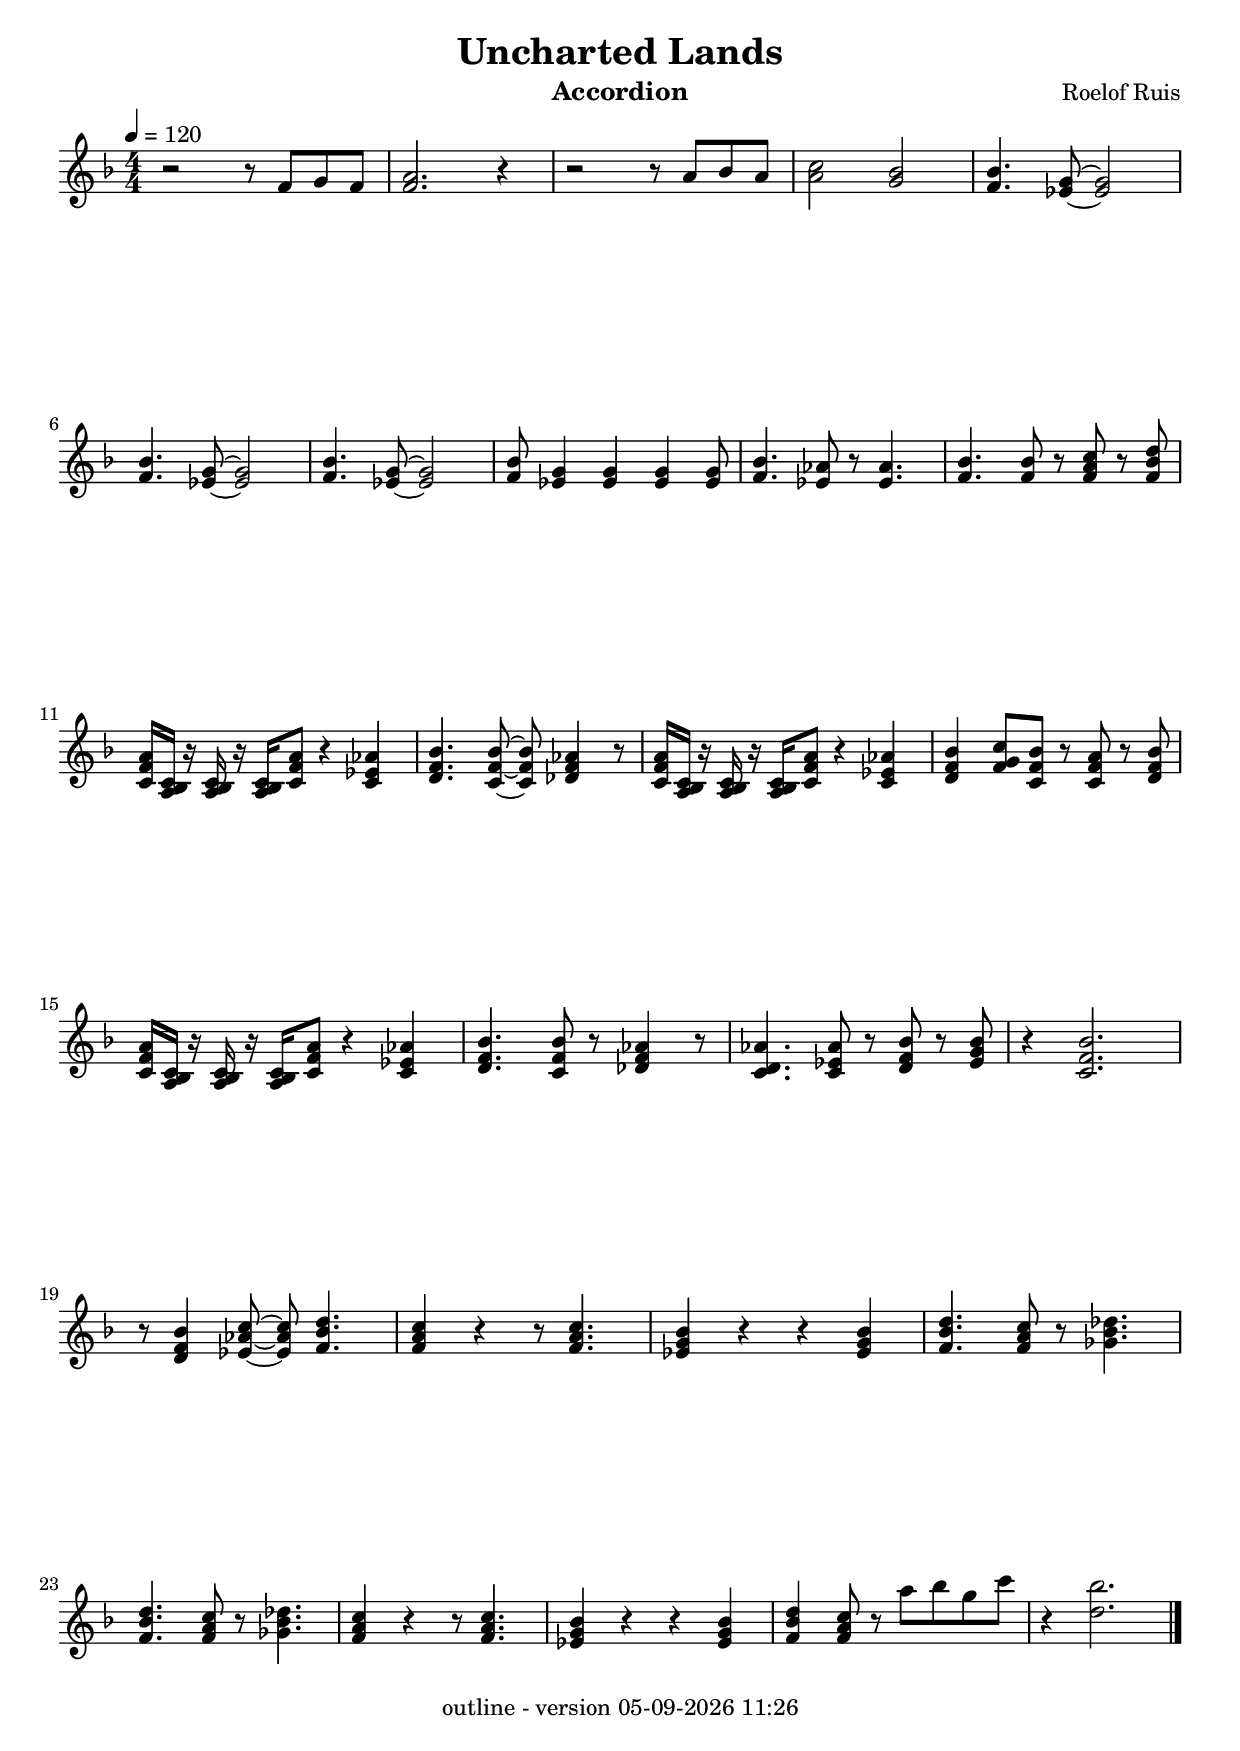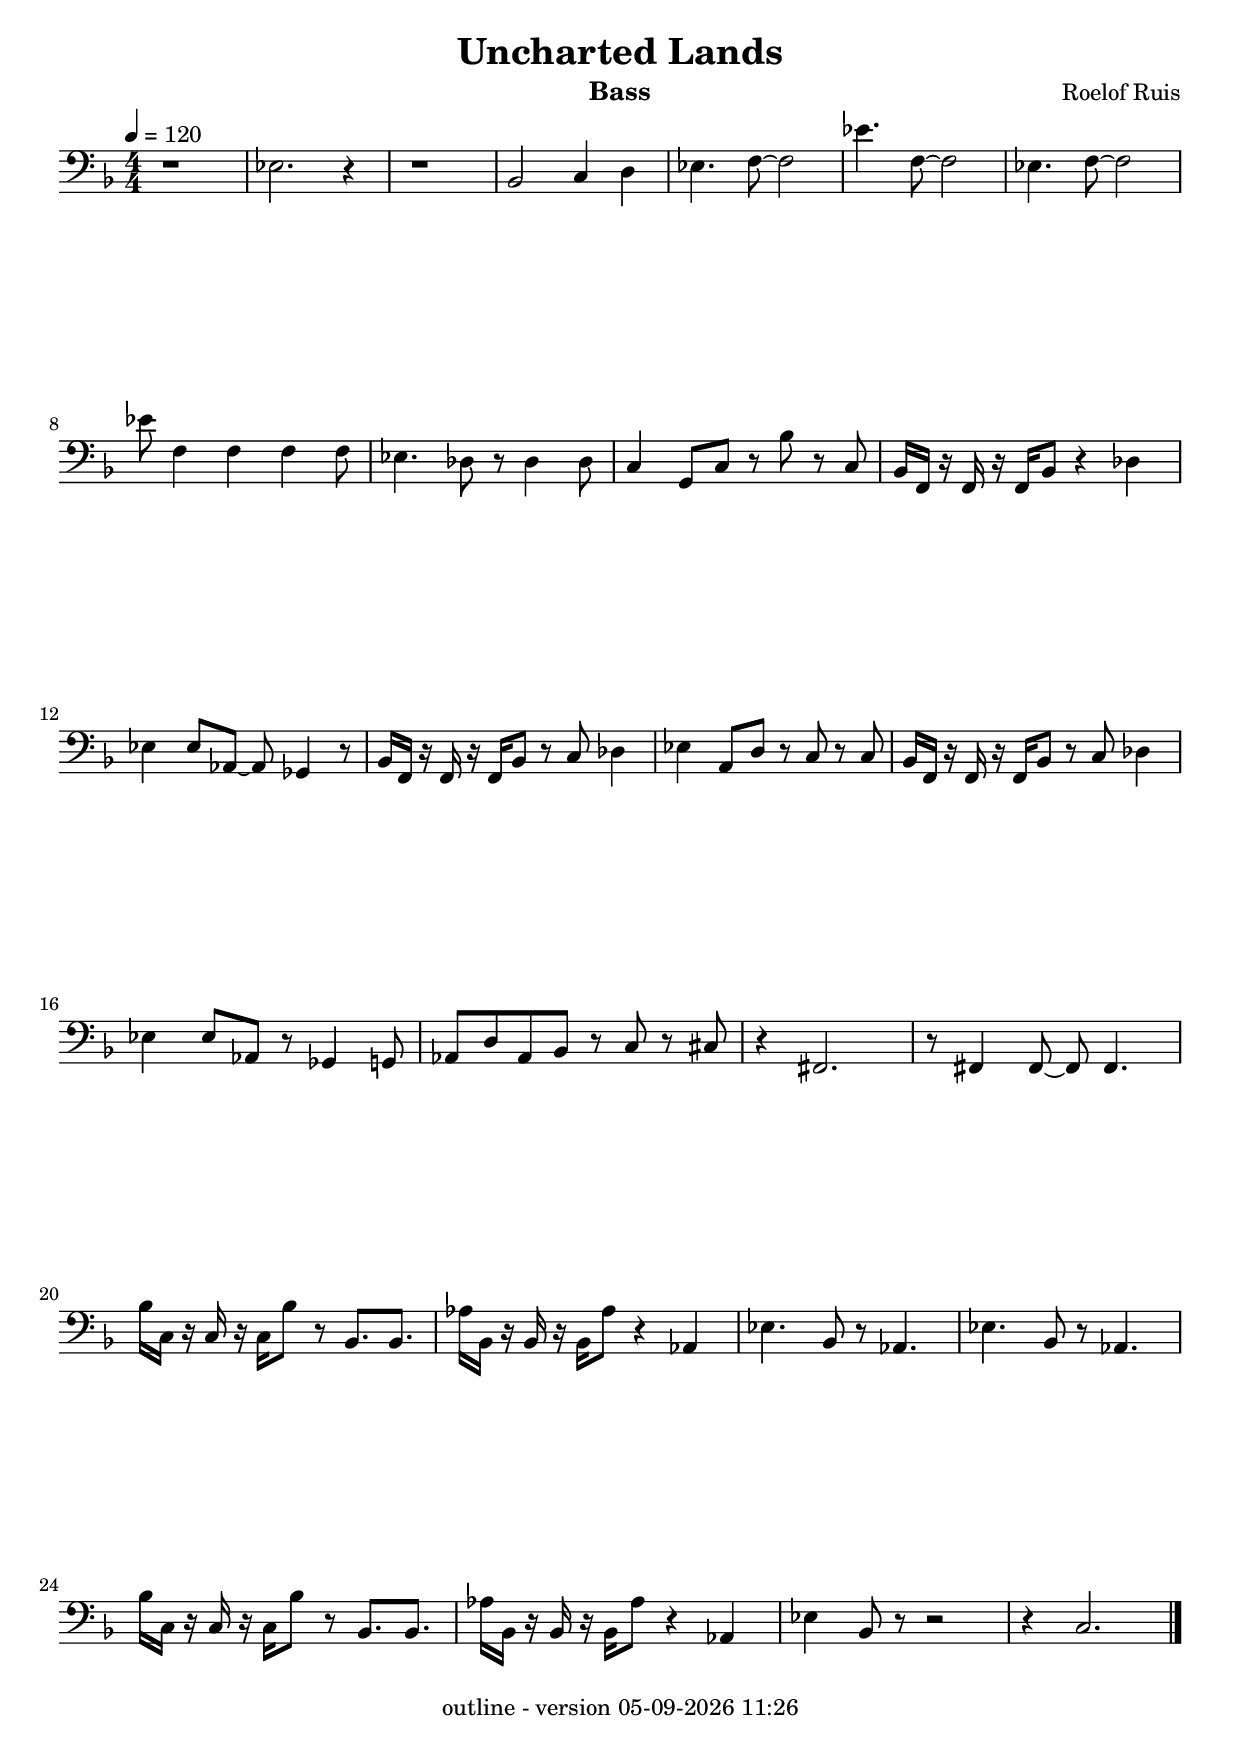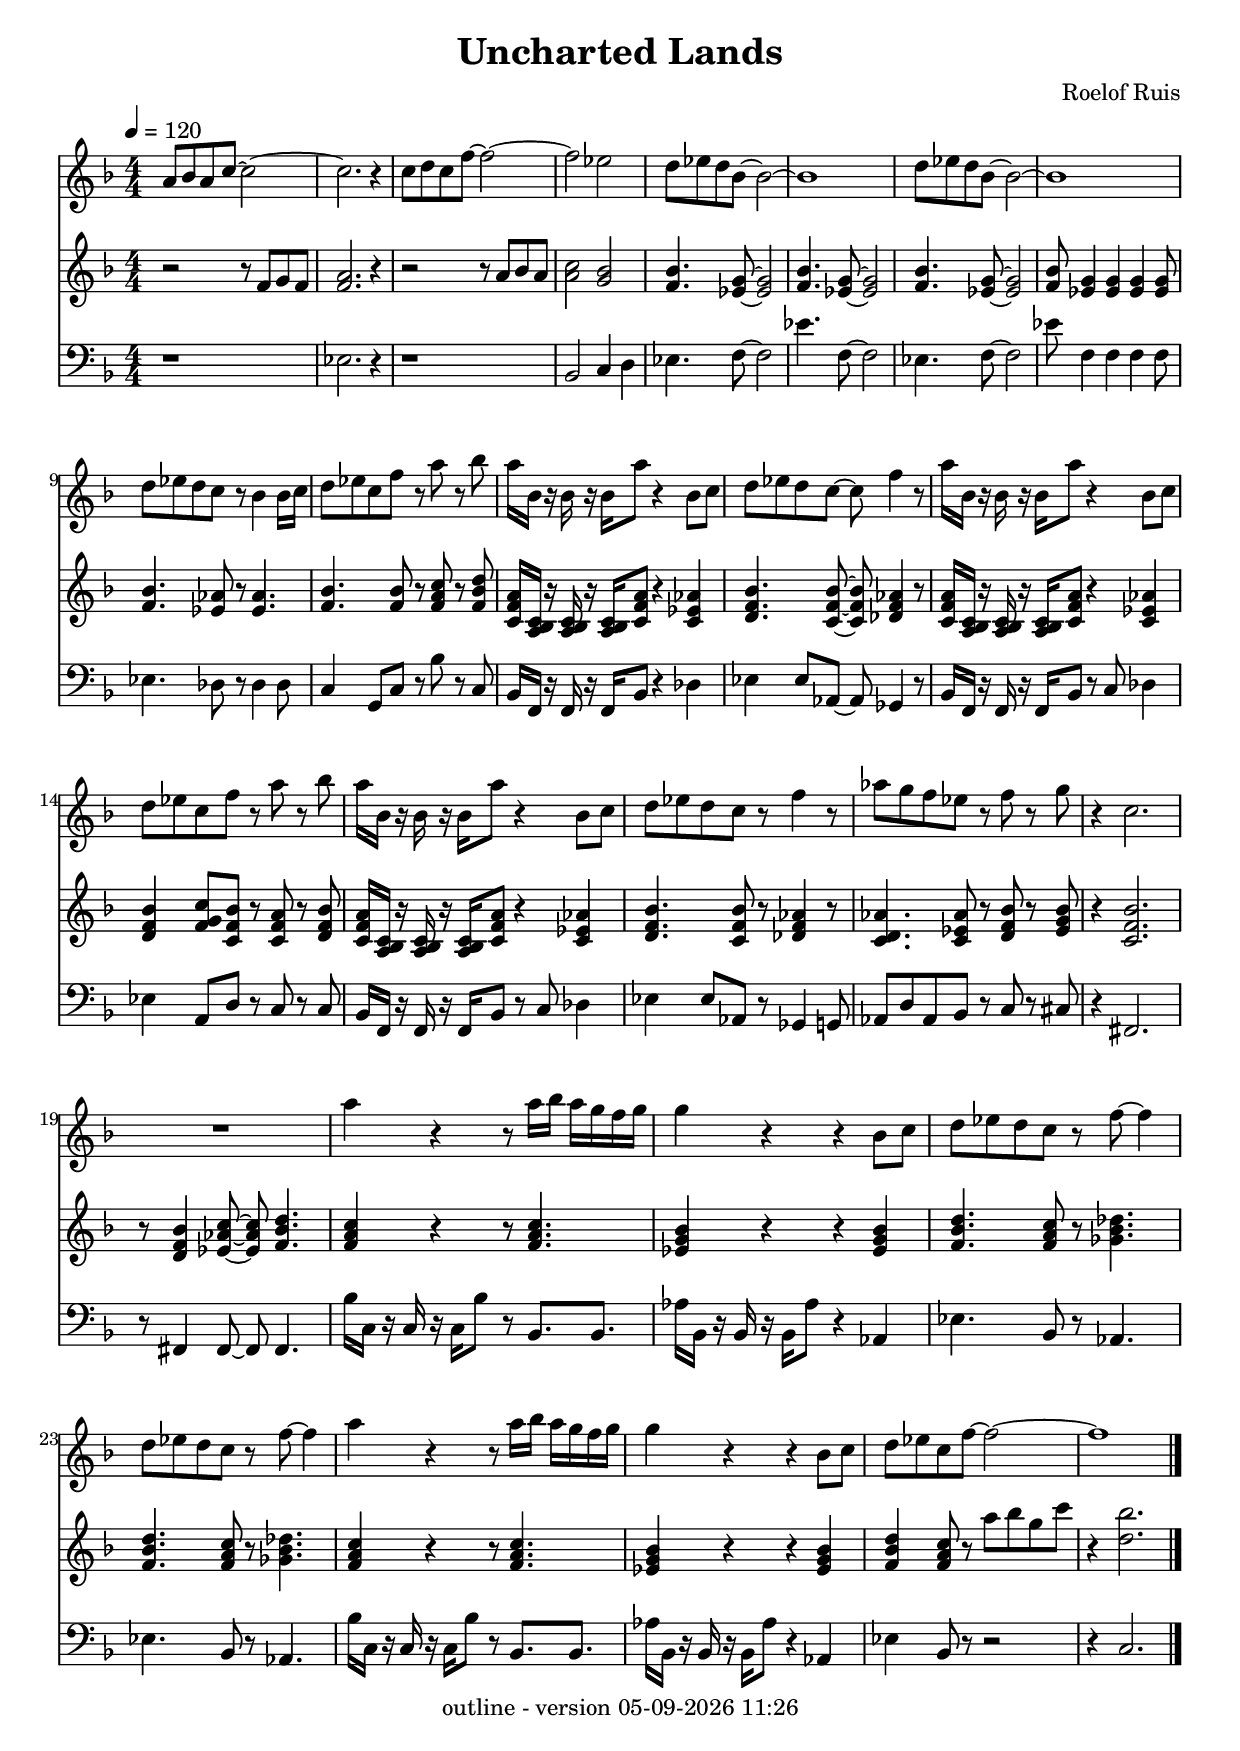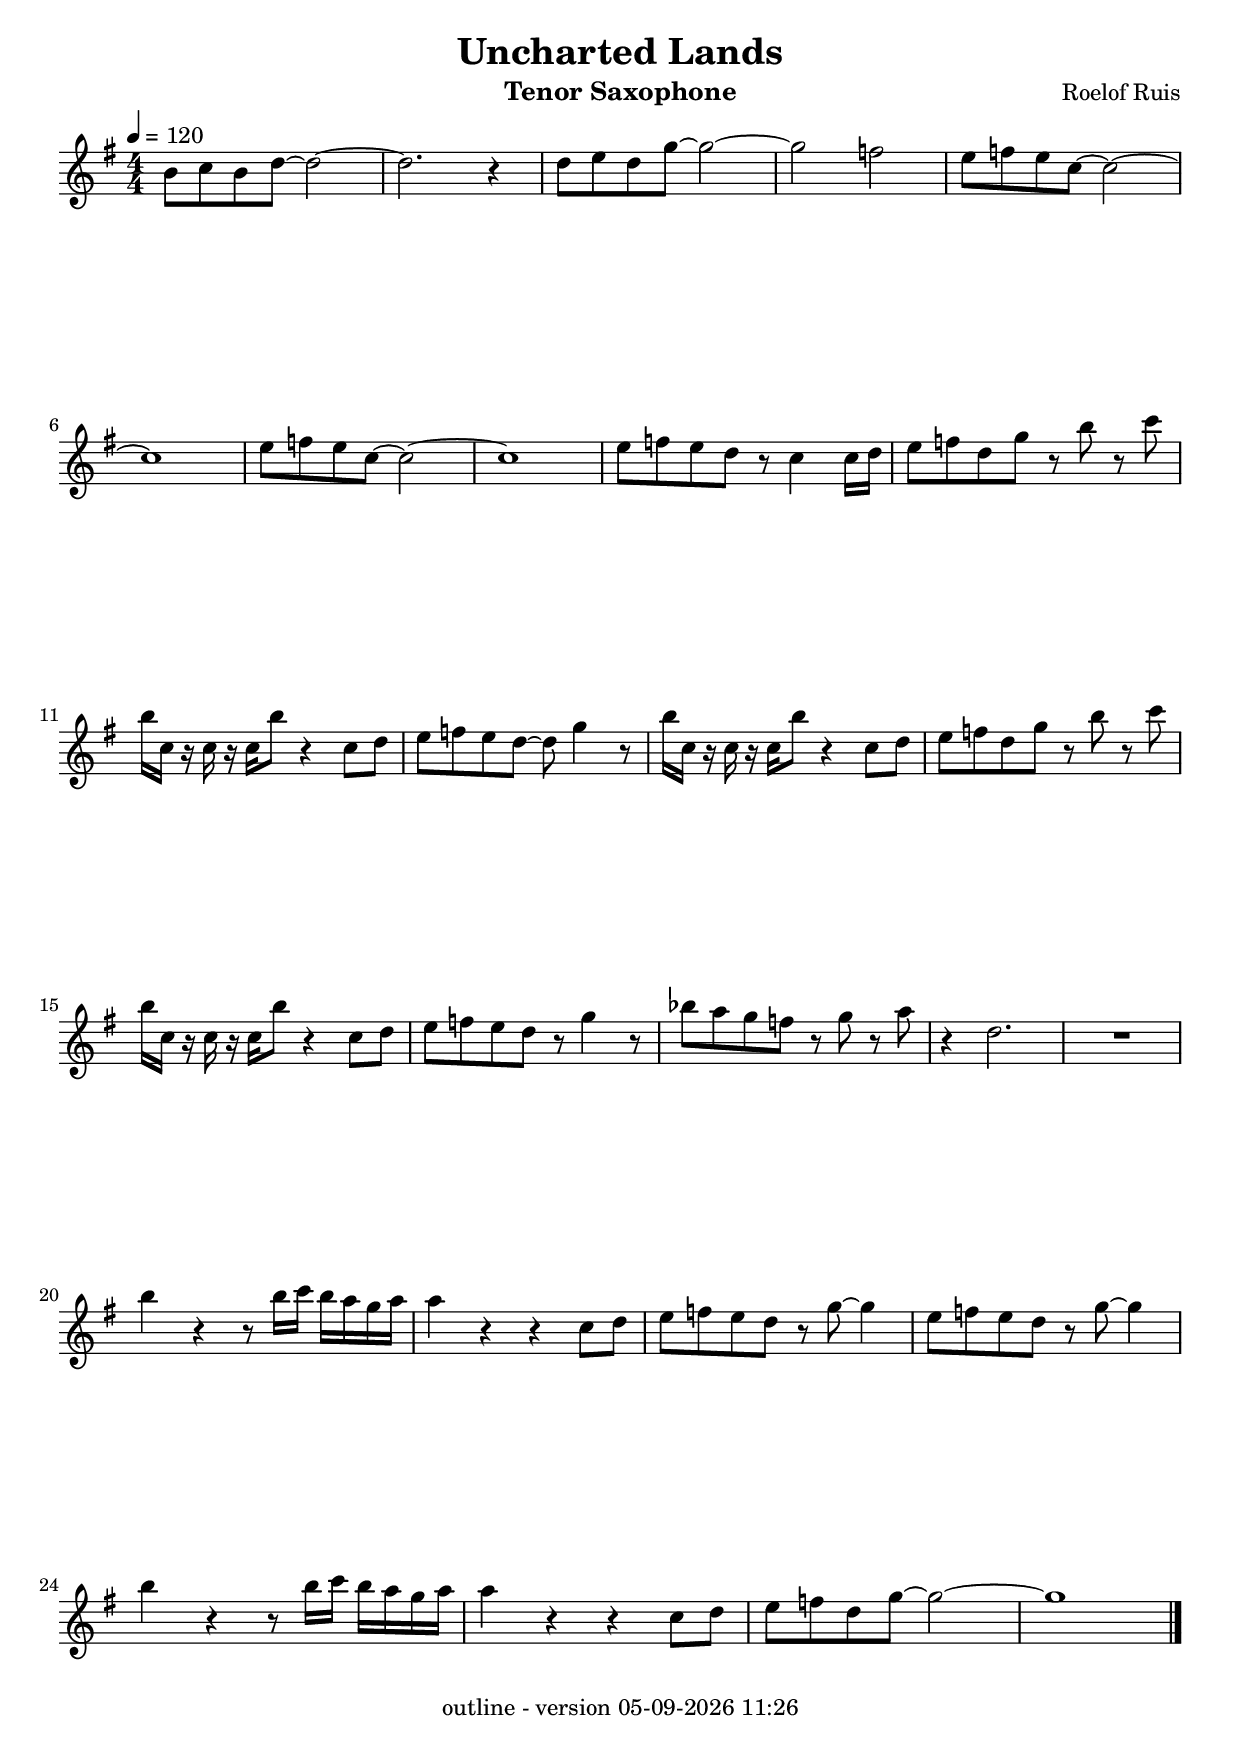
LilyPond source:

\version "2.24"
% -*- output: ./;

globalOptions = {
  \compressEmptyMeasures
  \key f \major
  \numericTimeSignature
  \tempo 4=120
}

chordmusic = \chordmode {
  \set chordChanges = ##t

  % Chord
}

tenorSax = \relative c'' {
  \globalOptions
  \clef treble
  
  % Intro
  a8 bes a c~ c2~ |
  c2. r4 |
  c8 d c f~ f2~ |
  f2 es |
  d8 es d bes~ bes2~ |
  bes1 |
  d8 es d bes~ bes2~ |
  bes1 |
  d8 es d c r bes4 bes16 c |
  d8 es c f r a r bes |
  
  % Theme
  a16 bes,16 r bes r bes16 a'8 r4 bes,8 c |
  d es d c~ c8 f4 r8 |
  a16 bes, r bes r bes a'8 r4 bes,8 c |
  d es c f r8 a8 r8 bes8 |
  a16 bes,16 r bes r bes a'8 r4 bes,8 c |
  d es d c r8 f4 r8 |
  as8 g f es r8 f8 r8 g8 |
  r4 c,2. |
  R1 |
  
  a'4 r4 r8 a16 bes a g f g |
  g4 r4 r4 bes,8 c |
  d8 es d c r8 f~ f4 |
  d8 es d c r8 f~ f4 |
  a4 r4 r8 a16 bes a g f g |
  g4 r4 r4 bes,8 c |
  d8 es c f~ f2~ |
  f1 |
  

  

  \bar "|."
}

accordion = \relative c' {
  \globalOptions
  \clef treble
  
  % Intro
  r2 r8 f g f |
  <f a>2. r4 |
  r2 r8 a bes a |
  <a c>2 <g bes>2 |
  <f bes>4. <es~ g~>8 <es g>2 |
  <f bes>4. <es~ g~>8 <es g>2 |
  <f bes>4. <es~ g~>8 <es g>2 |
  <f bes>8 <es g>4 <es g> <es g> <es g>8 |
  <f bes>4. <es as>8 r <es as>4. |
  <f bes>4. <f bes>8 r <f a c> r <f bes d> |
  
  % Theme
  <c f a>16 <c bes a>16 r <c bes a> r <c bes a> <c f a>8 r4 <c es as>4 |
  <d f bes>4. <c~ f~ bes~>8 <c f bes> <des f as>4 r8 |
  <c f a>16 <c bes a> r <c bes a> r <c bes a> <c f a>8 r4 <c es as>4 |
  <d f bes>4 <f g c>8 <c f bes>8 r8 <c f a>8 r8 <d f bes>8 |
  <c f a>16 <c bes a> r <c bes a> r <c bes a> <c f a>8 r4 <c es as>4 |
  <d f bes>4. <c f bes>8 r8 <des f as>4 r8 |
  <c d as'>4. <c es as>8 r8 <d f bes>8 r8 <es g bes>8 |
  r4 <c f bes>2. |
  r8 <d f bes>4 <es~ as~ c~>8 <es as c> <f bes d>4. |
  
  <f a c>4 r4 r8 <f a c>4. |
  <es g bes>4 r4 r4 <es g bes> |
  <f bes d>4. <f a c>8 r8 <ges bes des>4. |
  <f bes d>4. <f a c>8 r8 <ges bes des>4. |
  <f a c>4 r4 r8 <f a c>4. |
  <es g bes>4 r4 r4 <es g bes> |
  <f bes d>4 <f a c>8 r8 a' bes g c |
  r4 <bes d,>2. |

  
  
  \bar "|."
}

bass = \relative c {
  \globalOptions
  \clef bass
  
  % Intro
  r1 |
  es2. r4 |
  r1 |
  bes2 c4 d |
  es4. f8~ f2 |
  es'4. f,8~ f2 |
  es4. f8~ f2 |
  es'8 f,4 f f f8 |
  es4. des8 r8 des4 des8 |
  c4 g8 c8 r8 bes' r c, |

  % Theme
  bes16 f r f r f bes8 r4 des4 |
  es4 es8 as,8~ as ges4 r8 |
  bes16 f r f r f bes8 r8 c des4 |
  es a,8 d8 r8 c8 r8 c8 |
  bes16 f r f r f bes8 r8 c des4 |
  es4 es8 as,8 r8 ges4 g8 |
  as8 d as8 bes8 r8 c8 r8 cis |
  r4 fis,2. |
  r8 fis4 fis8~ fis8 fis4. |
  
  bes'16 c, r c r c bes'8 r8 bes,8. bes |
  as'16 bes, r bes r bes as'8 r4 as,4 |
  es'4. bes8 r8 as4. |
  es'4. bes8 r8 as4. |
  
  bes'16 c, r c r c bes'8 r8 bes,8. bes |
  as'16 bes, r bes r bes as'8 r4 as,4 |
  es'4 bes8 r8 r2 |
  r4 c2. |
  
  
  \bar "|."

}

% --- BOOKS --- %
title = "Uncharted Lands"
bookname = "UnchartedLands"
composer = "Roelof Ruis"
date = #(strftime "%d-%m-%Y %H:%M" (localtime (current-time)))
docVersion = #(string-append "outline - version " date)

BookFull = \book {
  \bookOutputName #(string-append bookname "_Full")
  \paper {
    indent = 0.0
    ragged-last-bottom = ##f
    print-all-headers = ##t
    %max-systems-per-page = 16
  }
  
  \header {
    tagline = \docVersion
  }
  
  \score {
    \header {
      title = \title
      composer = \composer
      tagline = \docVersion
    }
    <<
      \new ChordNames { \chordmusic }
      \new Staff = "saxophone" \tenorSax
      \new Staff = "accordion" \accordion
      \new Staff = "bass" \bass
    >>
  
    \layout {
      \context {
        \Score
        \remove Mark_engraver
        \remove Text_mark_engraver
        \remove Staff_collecting_engraver
      }
      \context {
        \Staff
        \consists Mark_engraver
        \consists Text_mark_engraver
        \consists Staff_collecting_engraver
      }
    }
  }
}

BookTenorSax = \book {
  \bookOutputName #(string-append bookname "_TenorSax")
  \paper {
    indent = 0.0
    ragged-last-bottom = ##f
    print-all-headers = ##f
    max-systems-per-page = 12
  }
  
  \header {
    title = \title
    instrument = "Tenor Saxophone"
    composer = \composer
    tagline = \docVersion
  }
  
  \score {
    <<
      \new ChordNames { \transpose bes c' { \chordmusic } }
      \new Staff { \transpose bes c' \tenorSax }
    >>
  }
}

BookAccordion = \book {
  \bookOutputName #(string-append bookname "_Accordion")
  \paper {
    indent = 0.0
    ragged-last-bottom = ##f
    print-all-headers = ##f
    max-systems-per-page = 12
  }
  
  \header {
    title = \title
    composer = \composer
    instrument = "Accordion"
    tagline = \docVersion
  }
  
  \score {
    <<
      \new ChordNames { \chordmusic }
      \new Staff { \accordion }
    >>
  }
}

BookBass = \book {
  \bookOutputName #(string-append bookname "_Bass")
  \paper {
    indent = 0.0
    ragged-last-bottom = ##f
    print-all-headers = ##f
    max-systems-per-page = 12
  }
  
  \header {
    title = \title
    composer = \composer
    instrument = "Bass"
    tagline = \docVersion
  }
  
  \score {
    <<
      \new ChordNames { \chordmusic }
      \new Staff { \bass }
    >>
  }
}

Midi = \score {
  \bookOutputName \bookname
  <<
    \new Staff = "saxophone" {
      \set Staff.midiInstrument = "tenor sax"
      \set Staff.midiMinimumVolume = 0.6
      \set Staff.midiMaximumVolume = 0.9
      \unfoldRepeats { \transpose c c, { \tenorSax } }
    }
    \new Staff = "accordion" {
      \set Staff.midiInstrument = "reed organ"
      \set Staff.midiMinimumVolume = 0.3
      \set Staff.midiMaximumVolume = 0.6
      \unfoldRepeats { \transpose c c, { \accordion } }
    }
    \new Staff = "bass" {
      \set Staff.midiMinimumVolume = 0.4
      \set Staff.midiMaximumVolume = 0.9
      \set Staff.midiInstrument = "electric bass (finger)"
      \unfoldRepeats { \transpose c c, { \bass } }
    }
  >>
  
  \midi { }
}


\Midi
\BookFull
\BookTenorSax
\BookAccordion
\BookBass